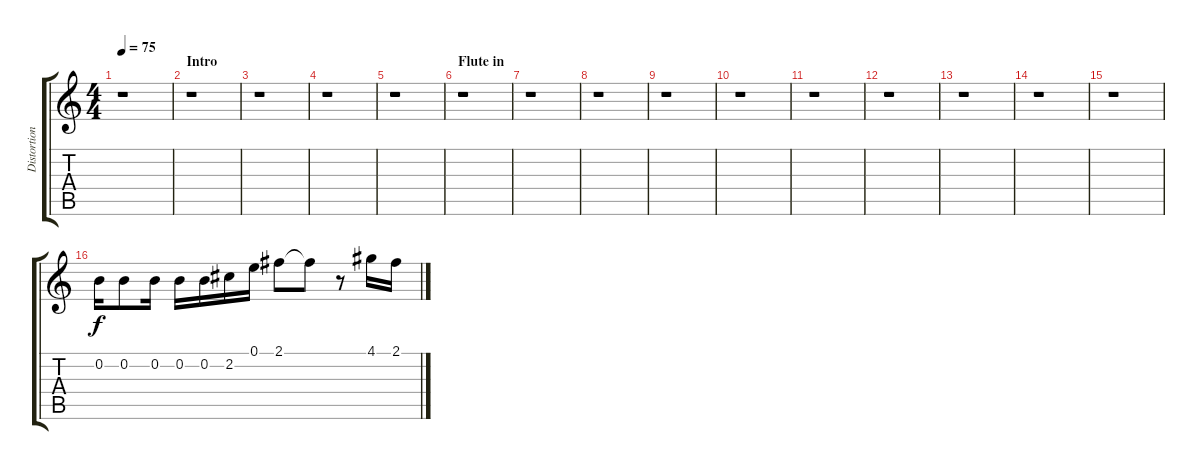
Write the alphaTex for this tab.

\track ("Distortion" "Distortion") {instrument distortionguitar}
\staff {score tabs}
\tuning (E4 B3 G3 D3 A2 E2) {hide}
\ts (4 4)
\tempo 75
\clef g2
\ks c
r.1{dy f instrument distortionguitar} |
\section ("" "Intro")
r.1 |
r.1 |
r.1 |
r.1 |
\section ("" "Flute in")
r.1 |
r.1 |
r.1 |
r.1 |
r.1 |
r.1 |
r.1 |
r.1 |
r.1 |
r.1 |
0.2.16{volume 6} 0.2.8 0.2.16 0.2.16 0.2.16 2.2.16 0.1.16 2.1.8 2.1{t}.8 r.8 4.1.16 2.1.16
